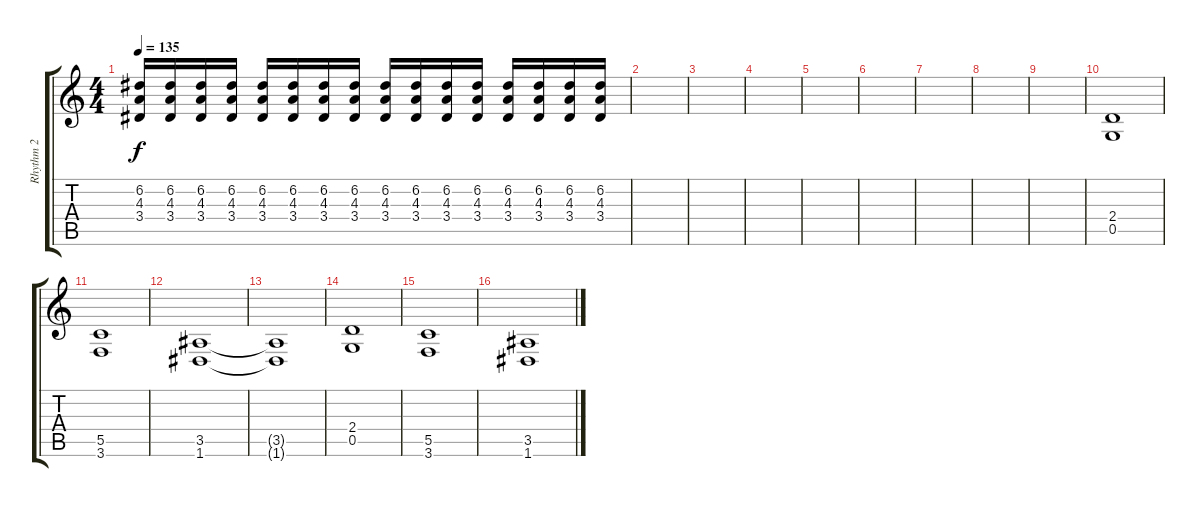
\track ("Rhythm 2" "Rhythm 2") {instrument distortionguitar}
\staff {score tabs}
\tuning (D4 A3 F3 C3 G2 D2) {hide}
\ts (4 4)
\tempo 135
\clef g2
\ks c
(6.2 4.3 3.4).16{dy f} (6.2 4.3 3.4).16 (6.2 4.3 3.4).16 (6.2 4.3 3.4).16 (6.2 4.3 3.4).16 (6.2 4.3 3.4).16 (6.2 4.3 3.4).16 (6.2 4.3 3.4).16 (6.2 4.3 3.4).16 (6.2 4.3 3.4).16 (6.2 4.3 3.4).16 (6.2 4.3 3.4).16 (6.2 4.3 3.4).16 (6.2 4.3 3.4).16 (6.2 4.3 3.4).16 (6.2 4.3 3.4).16 |
|
|
|
|
|
|
|
|
(2.4 0.5).1{volume 13} |
(5.5 3.6).1 |
(3.5 1.6).1 |
(3.5{t} 1.6{t}).1 |
(2.4 0.5).1 |
(5.5 3.6).1 |
(3.5 1.6).1
